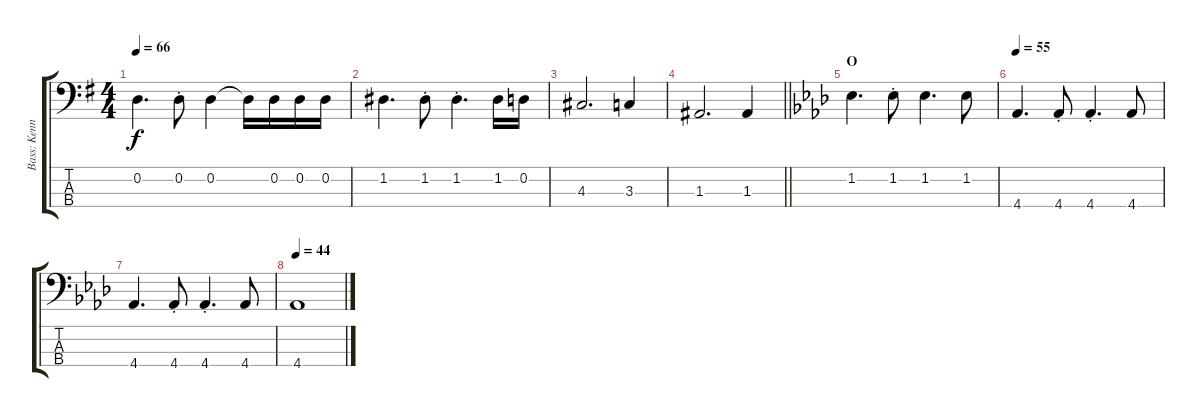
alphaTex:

\track ("Bass: Kenny Passarelli?" "Bass: Kenn") {instrument fretlessbass}
\staff {score tabs}
\tuning (G2 D2 A1 E1) {hide}
\ts (4 4)
\tempo 66
\clef f4
\ks g
0.2.4{d dy f} 0.2{st}.8 0.2.4 0.2{t}.16 0.2.16 0.2.16 0.2.16 |
1.2.4{d} 1.2{st}.8 1.2{st}.4{d} 1.2.16 0.2.16 |
4.3.2{d} 3.3.4 |
\barLineRight lightlight
1.3.2{d} 1.3.4 |
\section ("" "O")
\ks ab
1.2.4{d} 1.2{st}.8 1.2.4{d} 1.2.8 |
\tempo 55
4.4.4{d} 4.4{st}.8 4.4{st}.4{d} 4.4.8 |
4.4.4{d} 4.4{st}.8 4.4{st}.4{d} 4.4.8 |
\tempo 44
4.4.1
